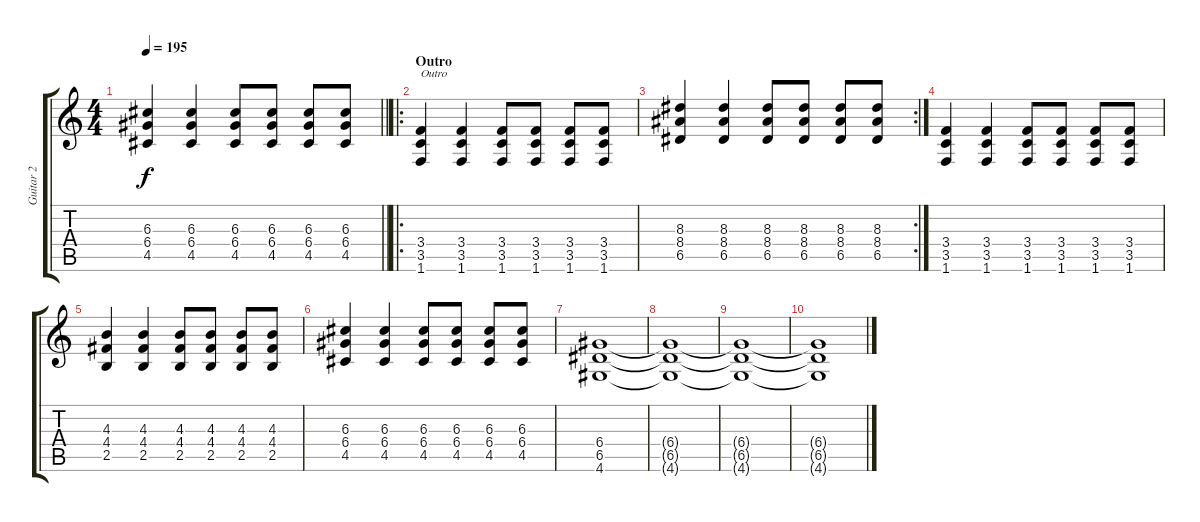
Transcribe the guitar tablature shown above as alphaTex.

\track ("Guitar 2" "Guitar 2") {instrument distortionguitar}
\staff {score tabs}
\tuning (E4 B3 G3 D3 A2 E2) {hide}
\ts (4 4)
\tempo 195
\clef g2
\barLineRight lightlight
\ks c
(6.3 6.4 4.5).4{dy f} (6.3 6.4 4.5).4 (6.3 6.4 4.5).8 (6.3 6.4 4.5).8 (6.3 6.4 4.5).8 (6.3 6.4 4.5).8 |
\ro
\section ("" "Outro")
(3.4 3.5 1.6).4{txt "Outro"} (3.4 3.5 1.6).4 (3.4 3.5 1.6).8 (3.4 3.5 1.6).8 (3.4 3.5 1.6).8 (3.4 3.5 1.6).8 |
\rc 2
(8.3 8.4 6.5).4 (8.3 8.4 6.5).4 (8.3 8.4 6.5).8 (8.3 8.4 6.5).8 (8.3 8.4 6.5).8 (8.3 8.4 6.5).8 |
(3.4 3.5 1.6).4 (3.4 3.5 1.6).4 (3.4 3.5 1.6).8 (3.4 3.5 1.6).8 (3.4 3.5 1.6).8 (3.4 3.5 1.6).8 |
(4.3 4.4 2.5).4 (4.3 4.4 2.5).4 (4.3 4.4 2.5).8 (4.3 4.4 2.5).8 (4.3 4.4 2.5).8 (4.3 4.4 2.5).8 |
(6.3 6.4 4.5).4 (6.3 6.4 4.5).4 (6.3 6.4 4.5).8 (6.3 6.4 4.5).8 (6.3 6.4 4.5).8 (6.3 6.4 4.5).8 |
(6.4 6.5 4.6).1 |
(6.4{t} 6.5{t} 4.6{t}).1 |
(6.4{t} 6.5{t} 4.6{t}).1 |
(6.4{t} 6.5{t} 4.6{t}).1
